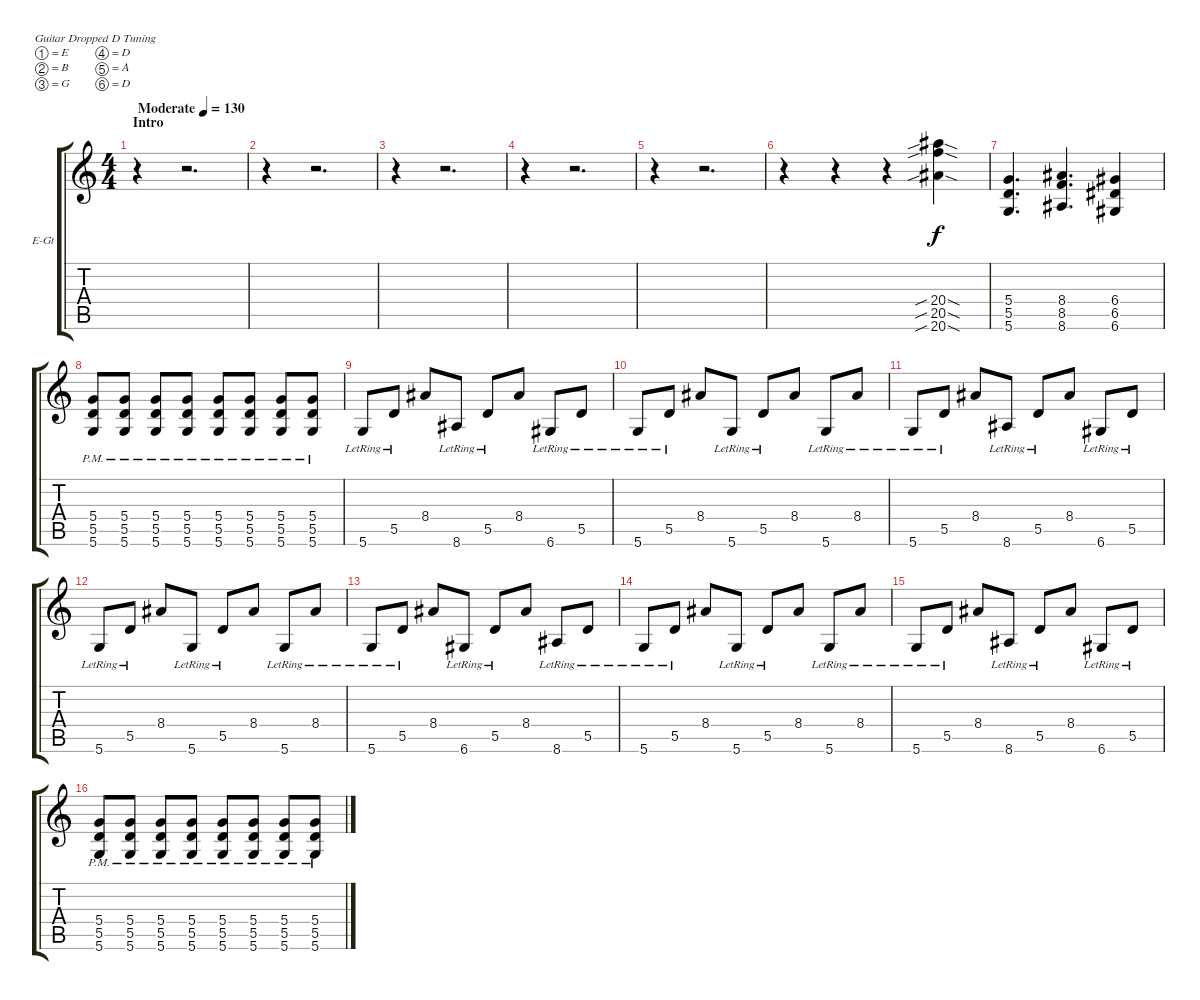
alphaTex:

\bracketExtendMode groupsimilarinstruments
\firstSystemTrackNameOrientation horizontal
\otherSystemsTrackNameOrientation horizontal
\track ("James Root" "E-Gt") {instrument overdrivenguitar}
\staff {score tabs}
\tuning (E4 B3 G3 D3 A2 D2)
\ts (4 4)
\beaming (8 2 2 2 2)
\section ("" "Intro")
\tempo (130 "Moderate")
\clef g2
\ks c
r.4{dy f instrument overdrivenguitar} r.2{d} |
r.4 r.2{d} |
r.4 r.2{d} |
r.4 r.2{d} |
r.4 r.2{d} |
r.4 r.4 r.4 (20.4{sib sod} 20.5{sib sod} 20.6{sib sod}).4 |
(5.4 5.5 5.6).4{d} (8.4 8.5 8.6).4{d} (6.4 6.5 6.6).4 |
(5.4{pm} 5.5{pm} 5.6{pm}).8 (5.4{pm} 5.5{pm} 5.6{pm}).8 (5.4{pm} 5.5{pm} 5.6{pm}).8 (5.4{pm} 5.5{pm} 5.6{pm}).8 (5.4{pm} 5.5{pm} 5.6{pm}).8 (5.4{pm} 5.5{pm} 5.6{pm}).8 (5.4{pm} 5.5{pm} 5.6{pm}).8 (5.4{pm} 5.5{pm} 5.6{pm}).8 |
5.6{lr}.8 5.5{lr}.8 8.4.8 8.6{lr}.8 5.5{lr}.8 8.4.8 6.6{lr}.8 5.5{lr}.8 |
5.6{lr}.8 5.5{lr}.8 8.4.8 5.6{lr}.8 5.5{lr}.8 8.4.8 5.6{lr}.8 8.4{lr}.8 |
5.6{lr}.8 5.5{lr}.8 8.4.8 8.6{lr}.8 5.5{lr}.8 8.4.8 6.6{lr}.8 5.5{lr}.8 |
5.6{lr}.8 5.5{lr}.8 8.4.8 5.6{lr}.8 5.5{lr}.8 8.4.8 5.6{lr}.8 8.4{lr}.8 |
5.6{lr}.8 5.5{lr}.8 8.4.8 6.6{lr}.8 5.5{lr}.8 8.4.8 8.6{lr}.8 5.5{lr}.8 |
5.6{lr}.8 5.5{lr}.8 8.4.8 5.6{lr}.8 5.5{lr}.8 8.4.8 5.6{lr}.8 8.4{lr}.8 |
5.6{lr}.8 5.5{lr}.8 8.4.8 8.6{lr}.8 5.5{lr}.8 8.4.8 6.6{lr}.8 5.5{lr}.8 |
(5.4{pm} 5.5{pm} 5.6{pm}).8 (5.4{pm} 5.5{pm} 5.6{pm}).8 (5.4{pm} 5.5{pm} 5.6{pm}).8 (5.4{pm} 5.5{pm} 5.6{pm}).8 (5.4{pm} 5.5{pm} 5.6{pm}).8 (5.4{pm} 5.5{pm} 5.6{pm}).8 (5.4{pm} 5.5{pm} 5.6{pm}).8 (5.4{pm} 5.5{pm} 5.6{pm}).8
